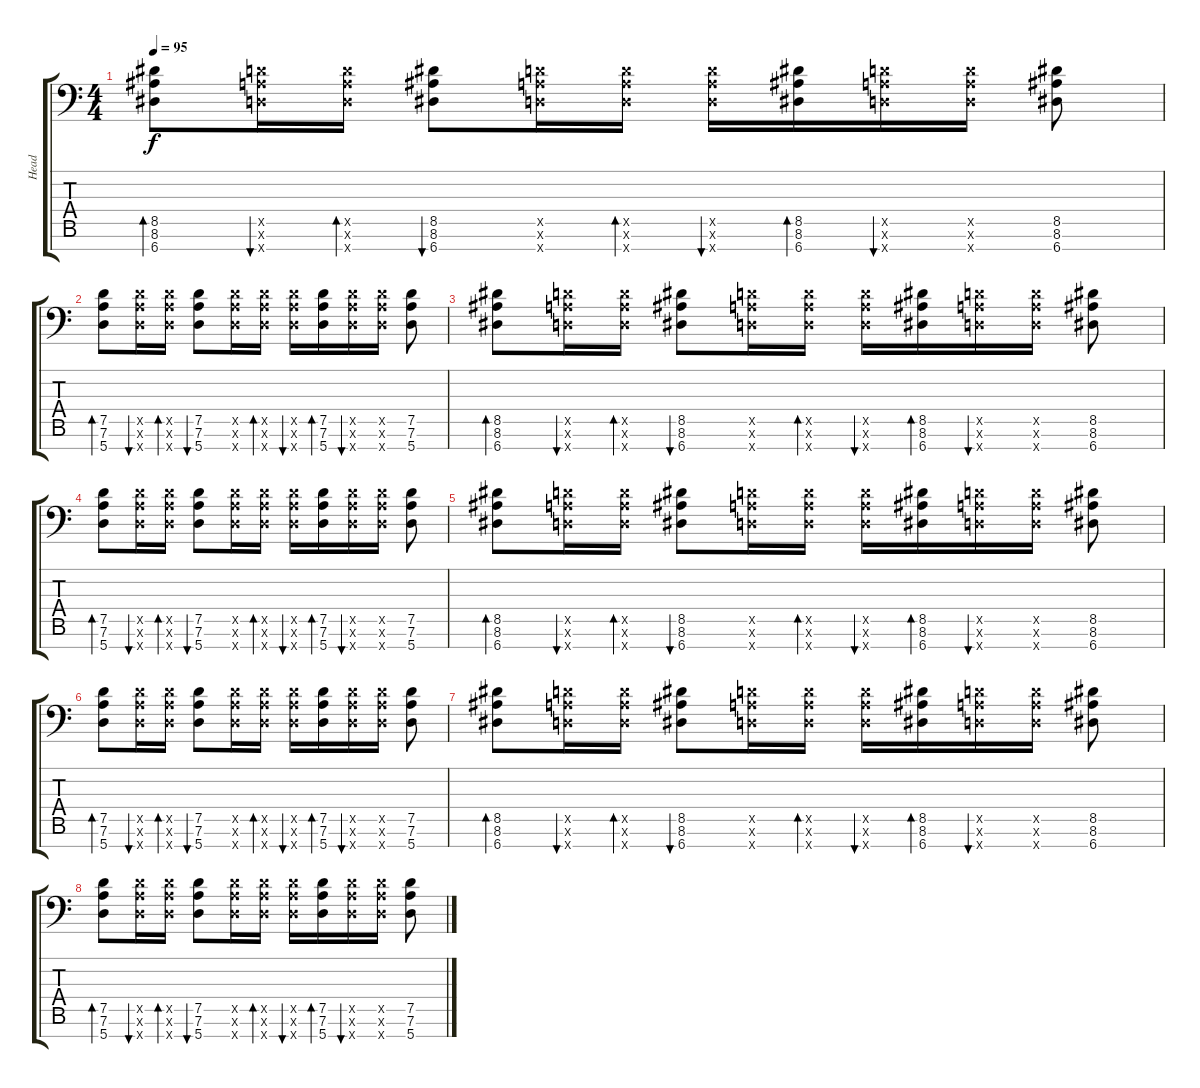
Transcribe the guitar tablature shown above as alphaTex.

\track ("Head" "Head") {instrument distortionguitar}
\staff {score tabs}
\tuning (D4 A3 F3 C3 G2 D2 A1) {hide}
\ts (4 4)
\tempo 95
\clef f4
\ks c
(8.5 8.6 6.7).8{bd 30 dy f} (7.5{x} 7.6{x} 5.7{x}).16{bu 30} (7.5{x} 7.6{x} 5.7{x}).16{bd 30} (8.5 8.6 6.7).8{bu 30} (7.5{x} 7.6{x} 5.7{x}).16 (7.5{x} 7.6{x} 5.7{x}).16{bd 30} (7.5{x} 7.6{x} 5.7{x}).16{bu 30} (8.5 8.6 6.7).16{bd 30} (7.5{x} 7.6{x} 5.7{x}).16{bu 30} (7.5{x} 7.6{x} 5.7{x}).16 (8.5 8.6 6.7).8 |
(7.5 7.6 5.7).8{bd 30} (7.5{x} 7.6{x} 5.7{x}).16{bu 30} (7.5{x} 7.6{x} 5.7{x}).16{bd 30} (7.5 7.6 5.7).8{bu 30} (7.5{x} 7.6{x} 5.7{x}).16 (7.5{x} 7.6{x} 5.7{x}).16{bd 30} (7.5{x} 7.6{x} 5.7{x}).16{bu 30} (7.5 7.6 5.7).16{bd 30} (7.5{x} 7.6{x} 5.7{x}).16{bu 30} (7.5{x} 7.6{x} 5.7{x}).16 (7.5 7.6 5.7).8 |
(8.5 8.6 6.7).8{bd 30} (7.5{x} 7.6{x} 5.7{x}).16{bu 30} (7.5{x} 7.6{x} 5.7{x}).16{bd 30} (8.5 8.6 6.7).8{bu 30} (7.5{x} 7.6{x} 5.7{x}).16 (7.5{x} 7.6{x} 5.7{x}).16{bd 30} (7.5{x} 7.6{x} 5.7{x}).16{bu 30} (8.5 8.6 6.7).16{bd 30} (7.5{x} 7.6{x} 5.7{x}).16{bu 30} (7.5{x} 7.6{x} 5.7{x}).16 (8.5 8.6 6.7).8 |
(7.5 7.6 5.7).8{bd 30} (7.5{x} 7.6{x} 5.7{x}).16{bu 30} (7.5{x} 7.6{x} 5.7{x}).16{bd 30} (7.5 7.6 5.7).8{bu 30} (7.5{x} 7.6{x} 5.7{x}).16 (7.5{x} 7.6{x} 5.7{x}).16{bd 30} (7.5{x} 7.6{x} 5.7{x}).16{bu 30} (7.5 7.6 5.7).16{bd 30} (7.5{x} 7.6{x} 5.7{x}).16{bu 30} (7.5{x} 7.6{x} 5.7{x}).16 (7.5 7.6 5.7).8 |
(8.5 8.6 6.7).8{bd 30} (7.5{x} 7.6{x} 5.7{x}).16{bu 30} (7.5{x} 7.6{x} 5.7{x}).16{bd 30} (8.5 8.6 6.7).8{bu 30} (7.5{x} 7.6{x} 5.7{x}).16 (7.5{x} 7.6{x} 5.7{x}).16{bd 30} (7.5{x} 7.6{x} 5.7{x}).16{bu 30} (8.5 8.6 6.7).16{bd 30} (7.5{x} 7.6{x} 5.7{x}).16{bu 30} (7.5{x} 7.6{x} 5.7{x}).16 (8.5 8.6 6.7).8 |
(7.5 7.6 5.7).8{bd 30} (7.5{x} 7.6{x} 5.7{x}).16{bu 30} (7.5{x} 7.6{x} 5.7{x}).16{bd 30} (7.5 7.6 5.7).8{bu 30} (7.5{x} 7.6{x} 5.7{x}).16 (7.5{x} 7.6{x} 5.7{x}).16{bd 30} (7.5{x} 7.6{x} 5.7{x}).16{bu 30} (7.5 7.6 5.7).16{bd 30} (7.5{x} 7.6{x} 5.7{x}).16{bu 30} (7.5{x} 7.6{x} 5.7{x}).16 (7.5 7.6 5.7).8 |
(8.5 8.6 6.7).8{bd 30} (7.5{x} 7.6{x} 5.7{x}).16{bu 30} (7.5{x} 7.6{x} 5.7{x}).16{bd 30} (8.5 8.6 6.7).8{bu 30} (7.5{x} 7.6{x} 5.7{x}).16 (7.5{x} 7.6{x} 5.7{x}).16{bd 30} (7.5{x} 7.6{x} 5.7{x}).16{bu 30} (8.5 8.6 6.7).16{bd 30} (7.5{x} 7.6{x} 5.7{x}).16{bu 30} (7.5{x} 7.6{x} 5.7{x}).16 (8.5 8.6 6.7).8 |
(7.5 7.6 5.7).8{bd 30} (7.5{x} 7.6{x} 5.7{x}).16{bu 30} (7.5{x} 7.6{x} 5.7{x}).16{bd 30} (7.5 7.6 5.7).8{bu 30} (7.5{x} 7.6{x} 5.7{x}).16 (7.5{x} 7.6{x} 5.7{x}).16{bd 30} (7.5{x} 7.6{x} 5.7{x}).16{bu 30} (7.5 7.6 5.7).16{bd 30} (7.5{x} 7.6{x} 5.7{x}).16{bu 30} (7.5{x} 7.6{x} 5.7{x}).16 (7.5 7.6 5.7).8
